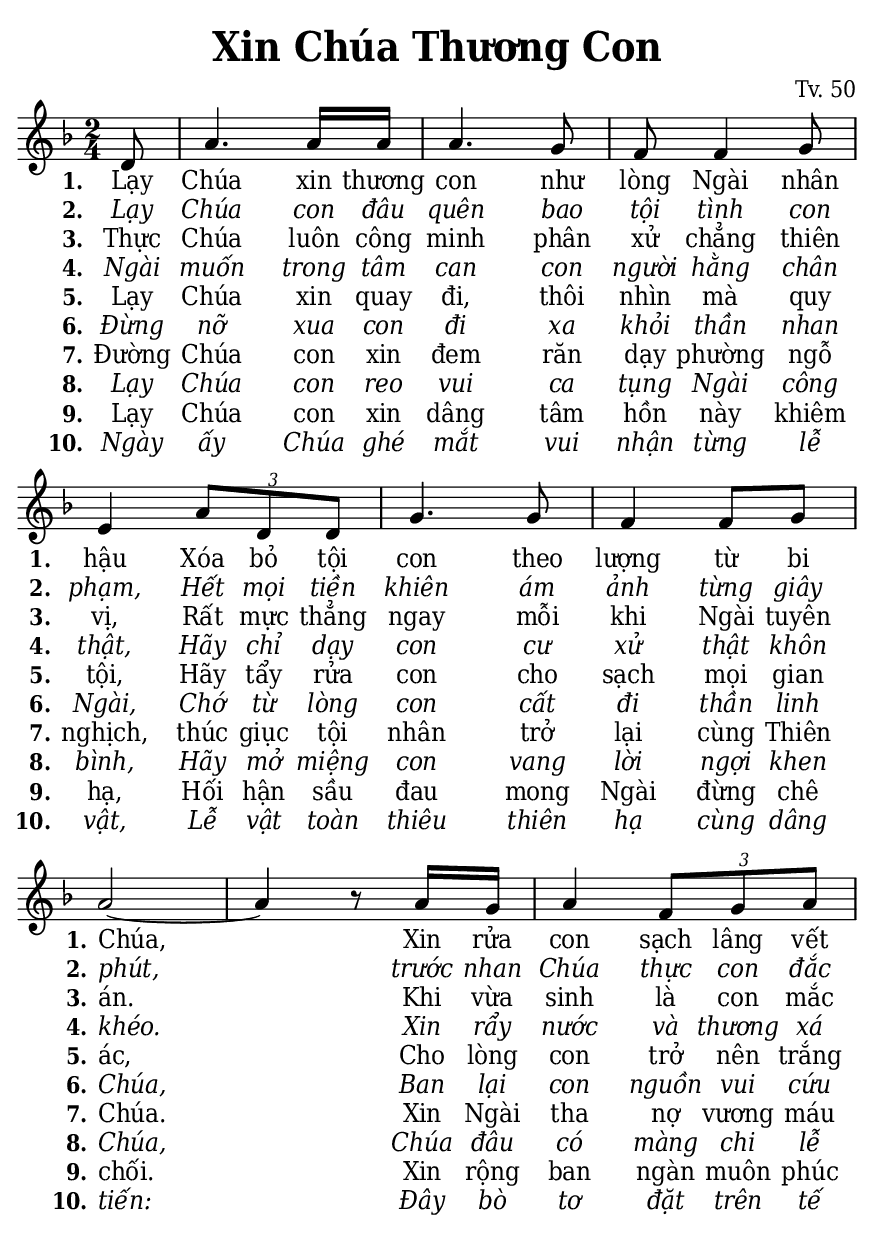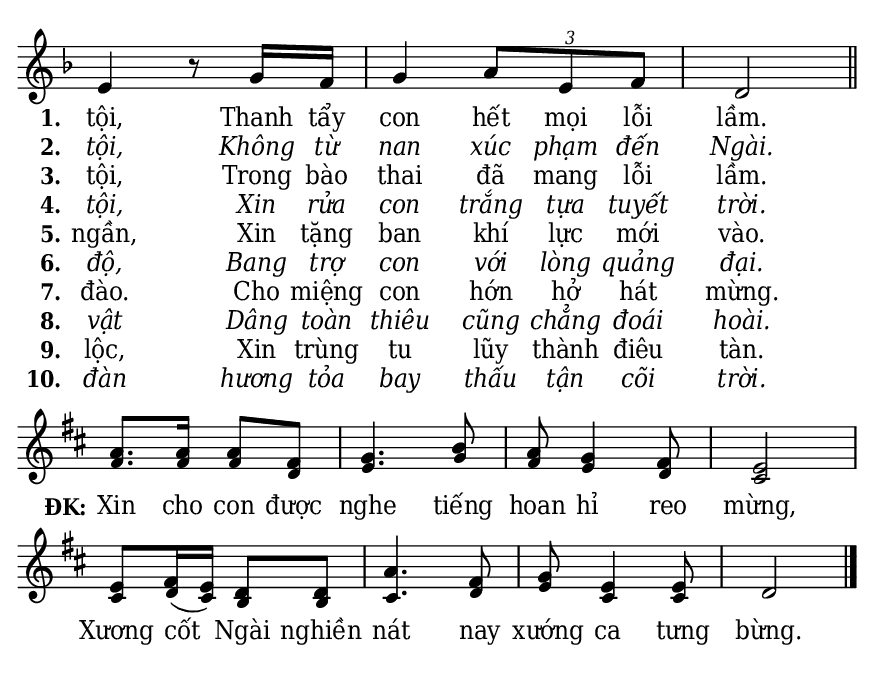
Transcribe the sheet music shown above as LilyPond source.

% Cài đặt chung\
\version "2.22.1"
\include "english.ly"

\header {
  title = \markup { \fontsize #1 "Xin Chúa Thương Con" }
  composer = "Tv. 50"
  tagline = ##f
}

% Nhạc phiên khúc
nhacPhienKhucSop = \relative c' {
  \autoPageBreaksOff
  \partial 8 d8 |
  a'4. a16 a |
  a4. g8 |
  f f4 g8 |
  e4 \tuplet 3/2 { a8 d, d } |
  g4. g8 |
  f4 f8 g |
  a2 ~ |
  a4 r8 a16 g |
  a4 \tuplet 3/2 { f8 g a } |
  
  \pageBreak
  
  e4 r8 g16 f |
  g4 \tuplet 3/2 { a8 e f } |
  d2 \bar "||" \break
  
  \set Staff.printKeyCancellation = ##f
  \set Staff.explicitKeySignatureVisibility = #end-of-line-invisible
  \key d \major
  <> \tweak extra-offset #'(-6.5 . -2.4) _\markup { \bold "ĐK:" }
  a'8. a16 a8 fs |
  g4. b8 |
  a g4 fs8 |
  e2 |
  e8 fs16 (e) d8 d |
  a'4. fs8 |
  g e4 e8 |
  d2 \bar "|."
}

nhacPhienKhucAlto = \relative c' {
  r8 |
  R2*12
  
  \set Staff.printKeyCancellation = ##f
  \set Staff.explicitKeySignatureVisibility = #end-of-line-invisible
  \key d \major
  fs8. fs16 fs8 d |
  e4. g8 |
  fs e4 d8 |
  cs2 |
  cs8 d16 (cs) b8 b |
  cs4. d8 |
  e cs4 cs8 |
  d2
}

% Lời phiên khúc
loiPhienKhucSop = \lyrics {
  <<
    {
      \set stanza = "1."
      Lạy Chúa xin thương con như lòng Ngài nhân hậu
      Xóa bỏ tội con theo lượng từ bi Chúa,
      Xin rửa con sạch lâng vết tội,
      Thanh tẩy con hết mọi lỗi lầm.
    }
    \new Lyrics {
	    \set associatedVoice = "beSop"
	    \set stanza = "2."
      \override Lyrics.LyricText.font-shape = #'italic
	    Lạy Chúa con đâu quên bao tội tình con phạm,
	    Hết mọi tiền khiên ám ảnh từng giây phút,
	    trước nhan Chúa thực con đắc tội,
	    Không từ nan xúc phạm đến Ngài.
    }
    \new Lyrics {
	    \set associatedVoice = "beSop"
	    \set stanza = "3."
	    Thực Chúa luôn công minh phân xử
	    chẳng thiên vị,
	    Rất mực thẳng ngay mỗi khi Ngài tuyên án.
	    Khi vừa sinh là con mắc tội,
	    Trong bào thai đã mang lỗi lầm.
    }
    \new Lyrics {
	    \set associatedVoice = "beSop"
	    \set stanza = "4."
      \override Lyrics.LyricText.font-shape = #'italic
	    Ngài muốn trong tâm can con người hằng chân thật,
	    Hãy chỉ dạy con cư xử thật khôn khéo.
	    Xin rẩy nước và thương xá tội,
	    Xin rửa con trắng tựa tuyết trời.
    }
    \new Lyrics {
	    \set associatedVoice = "beSop"
	    \set stanza = "5."
	    Lạy Chúa xin quay đi, thôi nhìn mà quy tội,
	    Hãy tẩy rửa con cho sạch mọi gian ác,
	    Cho lòng con trở nên trắng ngần,
	    Xin tặng ban khí lực mới vào.
    }
    \new Lyrics {
	    \set associatedVoice = "beSop"
	    \set stanza = "6."
      \override Lyrics.LyricText.font-shape = #'italic
	    Đừng nỡ xua con đi xa khỏi thần nhan Ngài,
	    Chớ từ lòng con cất đi thần linh Chúa,
	    Ban lại con nguồn vui cứu độ,
	    Bang trợ con với lòng quảng đại.
    }
    \new Lyrics {
	    \set associatedVoice = "beSop"
	    \set stanza = "7."
	    Đường Chúa con xin đem răn dạy phường ngỗ nghịch,
	    thúc giục tội nhân trở lại cùng Thiên Chúa.
	    Xin Ngài tha nợ vương máu đào.
	    Cho miệng con hớn hở hát mừng.
    }
    \new Lyrics {
	    \set associatedVoice = "beSop"
	    \set stanza = "8."
      \override Lyrics.LyricText.font-shape = #'italic
	    Lạy Chúa con reo vui ca tụng Ngài công bình,
	    Hãy mở miệng con vang lời ngợi khen Chúa,
	    Chúa đâu có màng chi lễ vật
	    Dâng toàn thiêu cũng chẳng đoái hoài.
    }
    \new Lyrics {
	    \set associatedVoice = "beSop"
	    \set stanza = "9."
	    Lạy Chúa con xin dâng tâm hồn này khiêm hạ,
	    Hối hận sầu đau mong Ngài đừng chê chối.
	    Xin rộng ban ngàn muôn phúc lộc,
	    Xin trùng tu lũy thành điêu tàn.
    }
    \new Lyrics {
	    \set associatedVoice = "beSop"
	    \set stanza = "10."
      \override Lyrics.LyricText.font-shape = #'italic
	    Ngày ấy Chúa ghé mắt vui nhận từng lễ vật,
	    Lễ vật toàn thiêu thiên hạ cùng dâng tiến:
	    Đây bò tơ đặt trên tế đàn
	    hương tỏa bay thấu tận cõi trời.
    }
  >>
  %\set stanza = "ĐK:"
  \set stanza = ""
  Xin cho con được nghe tiếng hoan hỉ reo mừng,
  Xương cốt Ngài nghiền nát nay xướng ca tưng bừng.
}

% Dàn trang
\paper {
  #(set-paper-size "a5")
  top-margin = 3\mm
  bottom-margin = 3\mm
  left-margin = 3\mm
  right-margin = 3\mm
  indent = #0
  #(define fonts
	 (make-pango-font-tree "Deja Vu Serif Condensed"
	 		       "Deja Vu Serif Condensed"
			       "Deja Vu Serif Condensed"
			       (/ 20 20)))
  print-page-number = ##f
  ragged-bottom = ##t
  system-system-spacing = #'((basic-distance . 0.1) (padding . 2))
}

TongNhip = {
  \key f \major \time 2/4
  \set Timing.beamExceptions = #'()
  \set Timing.baseMoment = #(ly:make-moment 1/4)
}

% mã nguồn cho những chức năng chưa hỗ trợ trong phiên bản lilypond hiện tại
% cung cấp bởi cộng đồng lilypond khi gửi email đến lilypond-user@gnu.org
% Đổi kích thước nốt cho bè phụ
notBePhu =
#(define-music-function (font-size music) (number? ly:music?)
   (for-some-music
     (lambda (m)
       (if (music-is-of-type? m 'rhythmic-event)
           (begin
             (set! (ly:music-property m 'tweaks)
                   (cons `(font-size . ,font-size)
                         (ly:music-property m 'tweaks)))
             #t)
           #f))
     music)
   music)

% in số phiên khúc trên mỗi dòng
#(define (add-grob-definition grob-name grob-entry)
    (set! all-grob-descriptions
          (cons ((@@ (lily) completize-grob-entry)
                 (cons grob-name grob-entry))
                all-grob-descriptions)))

#(add-grob-definition
   'StanzaNumberSpanner
   `((direction . ,LEFT)
     (font-series . bold)
     (padding . 1)
     (side-axis . ,X)
     (stencil . ,ly:text-interface::print)
     (X-offset . ,ly:side-position-interface::x-aligned-side)
     (Y-extent . ,grob::always-Y-extent-from-stencil)
     (meta . ((class . Spanner)
              (interfaces . (font-interface
                             side-position-interface
                             stanza-number-interface
                             text-interface))))))

\layout {
   \context {
     \Global
     \grobdescriptions #all-grob-descriptions
   }
   \context {
     \Score
     \remove Stanza_number_align_engraver
     \consists
       #(lambda (context)
          (let ((texts '())
                (syllables '()))
            (make-engraver
             (acknowledgers
              ((stanza-number-interface engraver grob source-engraver)
                 (set! texts (cons grob texts)))
              ((lyric-syllable-interface engraver grob source-engraver)
                 (set! syllables (cons grob syllables))))
             ((stop-translation-timestep engraver)
                (for-each
                 (lambda (text)
                   (for-each
                    (lambda (syllable)
                      (ly:pointer-group-interface::add-grob text
'side-support-elements syllable))
                    syllables))
                 texts)
                (set! syllables '())))))
   }
   \context {
     \Lyrics
     \remove Stanza_number_engraver
     \consists
       #(lambda (context)
          (let ((text #f)
                (last-stanza #f))
            (make-engraver
             ((process-music engraver)
                (let ((stanza (ly:context-property context 'stanza #f)))
                  (if (and stanza (not (equal? stanza last-stanza)))
                      (let ((column (ly:context-property context
'currentCommandColumn)))
                        (set! last-stanza stanza)
                        (if text
                            (ly:spanner-set-bound! text RIGHT column))

                        (set! text (ly:engraver-make-grob engraver
'StanzaNumberSpanner '()))
                        (ly:grob-set-property! text 'text stanza)
                        (ly:spanner-set-bound! text LEFT column)))))
             ((finalize engraver)
                (if text
                    (let ((column (ly:context-property context
'currentCommandColumn)))
                      (ly:spanner-set-bound! text RIGHT column)))))))
     \override StanzaNumberSpanner.horizon-padding = 10000
   }
}
% kết thúc mã nguồn

\score {
  \new ChoirStaff <<
    \new Staff \with {
        \consists "Merge_rests_engraver"
        printPartCombineTexts = ##f
      }
      <<
      \new Voice \TongNhip \partCombine 
        \nhacPhienKhucSop
        \notBePhu -1 { \nhacPhienKhucAlto }
      \new NullVoice = beSop \nhacPhienKhucSop
      \new Lyrics \lyricsto beSop \loiPhienKhucSop
      >>
  >>
  \layout {
    \override Lyrics.LyricSpace.minimum-distance = #1
    \override Score.BarNumber.break-visibility = ##(#f #f #f)
    \override Score.SpacingSpanner.uniform-stretching = ##t
  } 
}
